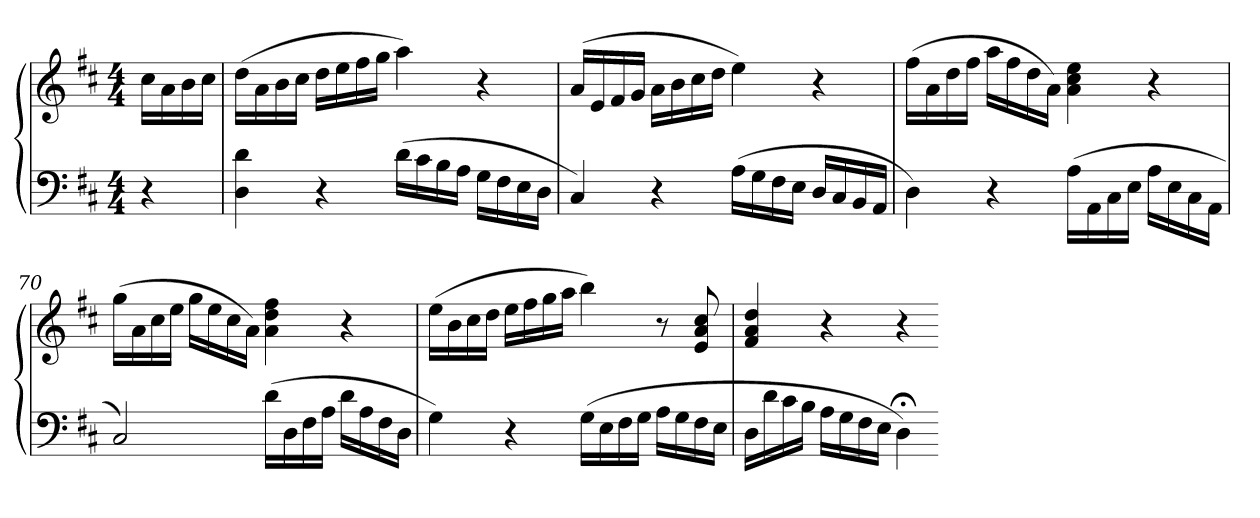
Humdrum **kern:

**kern	**kern
*part1	*part1
*staff2	*staff1
*clefF4	*clefG2
*k[f#c#]	*k[f#c#]
*D:	*D:
*M4/4	*M4/4
=	=
4r	16cc#LL
.	16a
.	16b
.	16cc#JJ
=67	=67
4D 4d	(16ddLL
.	16a
.	16b
.	16cc#JJ
4r	16ddLL
.	16ee
.	16ff#
.	16ggJJ
(16dLL	4aa)
16c#	.
16B	.
16AJJ	.
16GLL	4r
16F#	.
16E	.
16DJJ	.
=68	=68
4C#)	(16aLL
.	16e
.	16f#
.	16gJJ
4r	16aLL
.	16b
.	16cc#
.	16ddJJ
(16ALL	4ee)
16G	.
16F#	.
16EJJ	.
16DLL	4r
16C#	.
16BB	.
16AAJJ	.
=69	=69
4D)	(16ff#LL
.	16a
.	16dd
.	16ff#JJ
4r	16aaLL
.	16ff#
.	16dd
.	16aJJ)
(16ALL	4a 4cc# 4ee
16AA	.
16C#	.
16EJJ	.
16ALL	4r
16E	.
16C#	.
16AAJJ	.
=70	=70
2C#)	(16ggLL
.	16a
.	16cc#
.	16eeJJ
.	16ggLL
.	16ee
.	16cc#
.	16aJJ)
(16dLL	4a 4dd 4ff#
16D	.
16F#	.
16AJJ	.
16dLL	4r
16A	.
16F#	.
16DJJ	.
=71	=71
4G)	(16eeLL
.	16b
.	16cc#
.	16ddJJ
4r	16eeLL
.	16ff#
.	16gg
.	16aaJJ
(16GLL	4bb)
16E	.
16F#	.
16GJJ	.
16ALL	8r
16G	.
16F#	8e 8a 8cc#
16EJJ	.
=72	=72
16DLL	4f# 4a 4dd
16d	.
16c#	.
16BJJ	.
16ALL	4r
16G	.
16F#	.
16EJJ	.
4D;<)	4r
=-	=-
*-	*-
